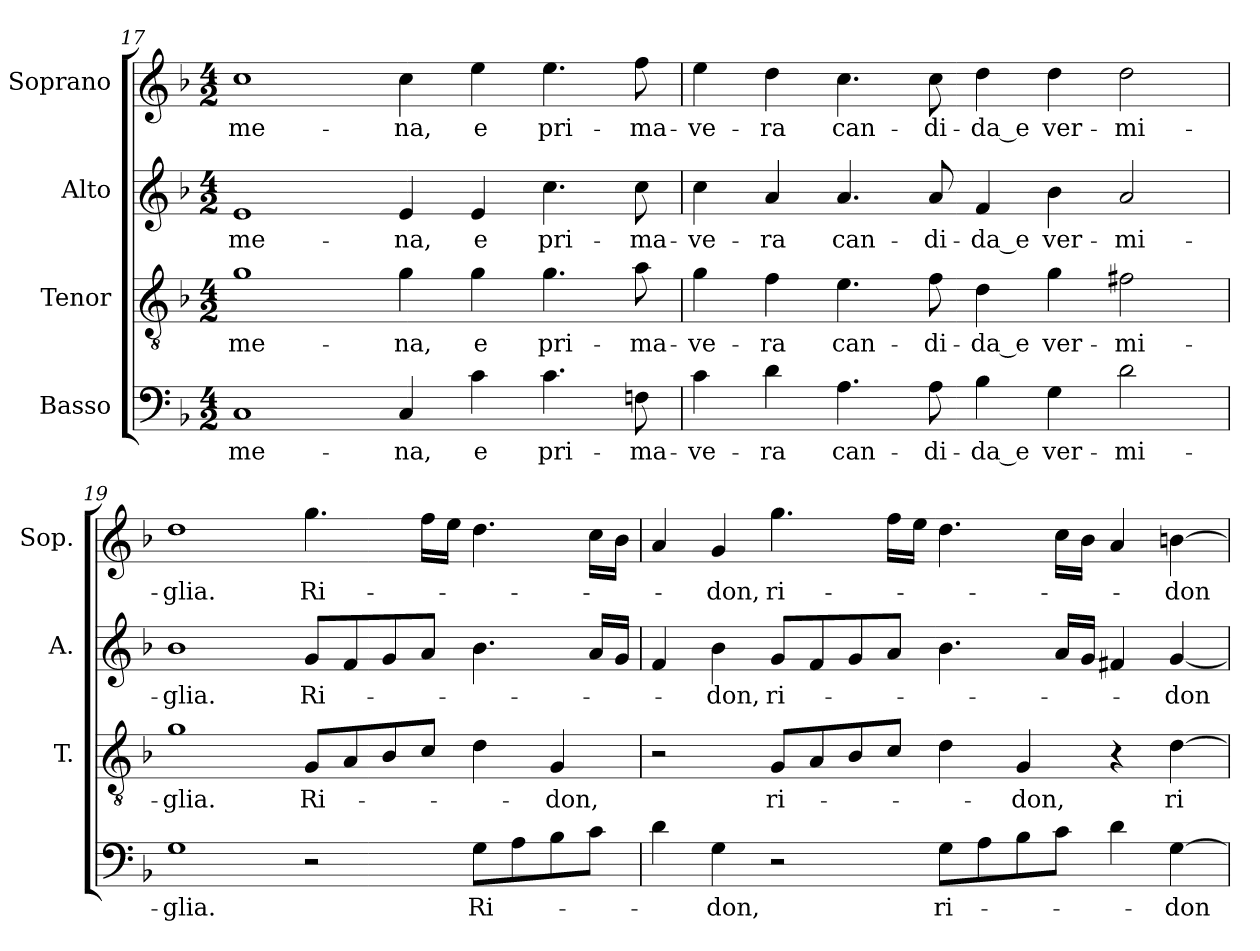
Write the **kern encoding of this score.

**kern	**text	**kern	**text	**kern	**text	**kern	**text
*part4	*part4	*part3	*part3	*part2	*part2	*part1	*part1
*staff4	*staff4	*staff3	*staff3	*staff2	*staff2	*staff1	*staff1
*I"Basso	*	*I"Tenor	*	*I"Alto	*	*I"Soprano	*
*	*	*I'T.	*	*I'A.	*	*I'Sop.	*
*clefF4	*	*clefGv2	*	*clefG2	*	*clefG2	*
*	*	*ITrd7c12	*	*	*	*	*
*k[b-]	*	*k[b-]	*	*k[b-]	*	*k[b-]	*
*F:	*	*F:	*	*F:	*	*F:	*
*M4/2	*	*M4/2	*	*M4/2	*	*M4/2	*
=17	=17	=17	=17	=17	=17	=17	=17
!	!LO:LY:b:color=#000000	!	!	!	!	!	!
!	!	!	!LO:LY:b:color=#000000	!	!	!	!
!	!	!	!	!	!LO:LY:b:color=#000000	!	!
!	!	!	!	!	!	!	!LO:LY:b:color=#000000
1Ci	-me-	1Gi	-me-	1ei	-me-	1cci	-me-
!	!LO:LY:b:color=#000000	!	!	!	!	!	!
!	!	!	!LO:LY:b:color=#000000	!	!	!	!
!	!	!	!	!	!LO:LY:b:color=#000000	!	!
!	!	!	!	!	!	!	!LO:LY:b:color=#000000
4Ci/	-na,	4Gi\	-na,	4ei/	-na,	4cci\	-na,
!	!LO:LY:b:color=#000000	!	!	!	!	!	!
!	!	!	!LO:LY:b:color=#000000	!	!	!	!
!	!	!	!	!	!LO:LY:b:color=#000000	!	!
!	!	!	!	!	!	!	!LO:LY:b:color=#000000
4ci\	e	4Gi\	e	4ei/	e	4eei\	e
!	!LO:LY:b:color=#000000	!	!	!	!	!	!
!	!	!	!LO:LY:b:color=#000000	!	!	!	!
!	!	!	!	!	!LO:LY:b:color=#000000	!	!
!	!	!	!	!	!	!	!LO:LY:b:color=#000000
4.ci\	pri-	4.Gi\	pri-	4.cci\	pri-	4.eei\	pri-
!	!LO:LY:b:color=#000000	!	!	!	!	!	!
!	!	!	!LO:LY:b:color=#000000	!	!	!	!
!	!	!	!	!	!LO:LY:b:color=#000000	!	!
!	!	!	!	!	!	!	!LO:LY:b:color=#000000
8Fni\	-ma-	8Ai\	-ma-	8cci\	-ma-	8ffi\	-ma-
=18	=18	=18	=18	=18	=18	=18	=18
!	!LO:LY:b:color=#000000	!	!	!	!	!	!
!	!	!	!LO:LY:b:color=#000000	!	!	!	!
!	!	!	!	!	!LO:LY:b:color=#000000	!	!
!	!	!	!	!	!	!	!LO:LY:b:color=#000000
4ci\	-ve-	4Gi\	-ve-	4cci\	-ve-	4eei\	-ve-
!	!LO:LY:b:color=#000000	!	!	!	!	!	!
!	!	!	!LO:LY:b:color=#000000	!	!	!	!
!	!	!	!	!	!LO:LY:b:color=#000000	!	!
!	!	!	!	!	!	!	!LO:LY:b:color=#000000
4di\	-ra	4Fi\	-ra	4ai/	-ra	4ddi\	-ra
!	!LO:LY:b:color=#000000	!	!	!	!	!	!
!	!	!	!LO:LY:b:color=#000000	!	!	!	!
!	!	!	!	!	!LO:LY:b:color=#000000	!	!
!	!	!	!	!	!	!	!LO:LY:b:color=#000000
4.Ai\	can-	4.Ei\	can-	4.ai/	can-	4.cci\	can-
!	!LO:LY:b:color=#000000	!	!	!	!	!	!
!	!	!	!LO:LY:b:color=#000000	!	!	!	!
!	!	!	!	!	!LO:LY:b:color=#000000	!	!
!	!	!	!	!	!	!	!LO:LY:b:color=#000000
8Ai\	-di-	8Fi\	-di-	8ai/	-di-	8cci\	-di-
!	!LO:LY:b:color=#000000	!	!	!	!	!	!
!	!	!	!LO:LY:b:color=#000000	!	!	!	!
!	!	!	!	!	!LO:LY:b:color=#000000	!	!
!	!	!	!	!	!	!	!LO:LY:b:color=#000000
4B-i\	-da_e	4Di\	-da_e	4fi/	-da_e	4ddi\	-da_e
!	!LO:LY:b:color=#000000	!	!	!	!	!	!
!	!	!	!LO:LY:b:color=#000000	!	!	!	!
!	!	!	!	!	!LO:LY:b:color=#000000	!	!
!	!	!	!	!	!	!	!LO:LY:b:color=#000000
4Gi\	ver-	4Gi\	ver-	4b-i\	ver-	4ddi\	ver-
!	!LO:LY:b:color=#000000	!	!	!	!	!	!
!	!	!	!LO:LY:b:color=#000000	!	!	!	!
!	!	!	!	!	!LO:LY:b:color=#000000	!	!
!	!	!	!	!	!	!	!LO:LY:b:color=#000000
2di\	-mi-	2F#Xi\	-mi-	2ai/	-mi-	2ddi\	-mi-
=19	=19	=19	=19	=19	=19	=19	=19
!	!LO:LY:b:color=#000000	!	!	!	!	!	!
!	!	!	!LO:LY:b:color=#000000	!	!	!	!
!	!	!	!	!	!LO:LY:b:color=#000000	!	!
!	!	!	!	!	!	!	!LO:LY:b:color=#000000
1Gi	-glia.	1Gi	-glia.	1b-i	-glia.	1ddi	-glia.
!	!	!	!LO:LY:b:color=#000000	!	!	!	!
!	!	!	!	!	!LO:LY:b:color=#000000	!	!
!	!	!	!	!	!	!	!LO:LY:b:color=#000000
2r	.	8GGi/L	Ri-	8gi/L	Ri-	4.ggi\	Ri-
.	.	8AAi/	.	8fi/	.	.	.
.	.	8BB-i/	.	8gi/	.	.	.
.	.	8Ci/J	.	8ai/J	.	16ffi\LL	.
.	.	.	.	.	.	16eei\JJ	.
!	!LO:LY:b:color=#000000	!	!	!	!	!	!
8Gi\L	Ri-	4Di\	.	4.b-i\	.	4.ddi\	.
8Ai\	.	.	.	.	.	.	.
!	!	!	!LO:LY:b:color=#000000	!	!	!	!
8B-i\	.	4GGi/	-don,	.	.	.	.
8ci\J	.	.	.	16ai/LL	.	16cci\LL	.
.	.	.	.	16gi/JJ	.	16b-i\JJ	.
!!LO:LB:g=z
=20	=20	=20	=20	=20	=20	=20	=20
4di\	.	2r	.	4fi/	.	4ai/	.
!	!LO:LY:b:color=#000000	!	!	!	!	!	!
!	!	!	!	!	!LO:LY:b:color=#000000	!	!
!	!	!	!	!	!	!	!LO:LY:b:color=#000000
4Gi\	-don,	.	.	4b-i\	-don,	4gi/	-don,
!	!	!	!LO:LY:b:color=#000000	!	!	!	!
!	!	!	!	!	!LO:LY:b:color=#000000	!	!
!	!	!	!	!	!	!	!LO:LY:b:color=#000000
2r	.	8GGi/L	ri-	8gi/L	ri-	4.ggi\	ri-
.	.	8AAi/	.	8fi/	.	.	.
.	.	8BB-i/	.	8gi/	.	.	.
.	.	8Ci/J	.	8ai/J	.	16ffi\LL	.
.	.	.	.	.	.	16eei\JJ	.
!	!LO:LY:b:color=#000000	!	!	!	!	!	!
8Gi\L	ri-	4Di\	.	4.b-i\	.	4.ddi\	.
8Ai\	.	.	.	.	.	.	.
!	!	!	!LO:LY:b:color=#000000	!	!	!	!
8B-i\	.	4GGi/	-don,	.	.	.	.
8ci\J	.	.	.	16ai/LL	.	16cci\LL	.
.	.	.	.	16gi/JJ	.	16b-i\JJ	.
4di\	.	4r	.	4f#Xi/	.	4ai/	.
!	!LO:LY:b:color=#000000	!	!	!	!	!	!
!	!	!	!LO:LY:b:color=#000000	!	!	!	!
!	!	!	!	!	!LO:LY:b:color=#000000	!	!
!	!	!	!	!	!	!	!LO:LY:b:color=#000000
[>4Gi\	-don	[>4Di\	ri-	[<4gi/	-don	[>4bni\	-don
=	=	=	=	=	=	=	=
*-	*-	*-	*-	*-	*-	*-	*-
